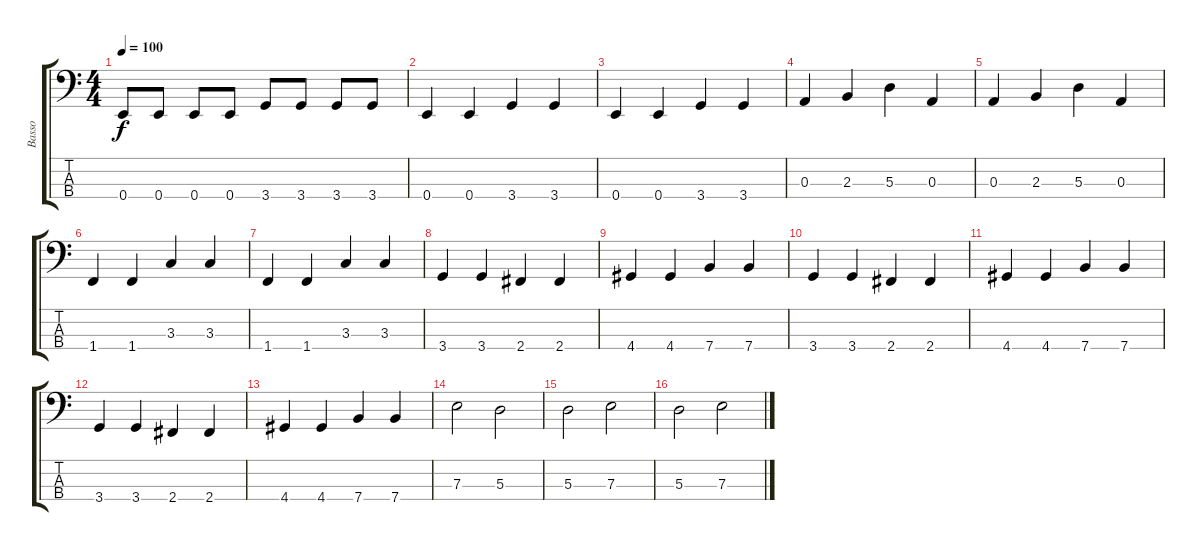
\track ("Basso" "Basso") {instrument electricbassfinger}
\staff {score tabs}
\tuning (G2 D2 A1 E1) {hide}
\ts (4 4)
\tempo 100
\clef f4
\ks c
0.4.8{dy f} 0.4.8 0.4.8 0.4.8 3.4.8 3.4.8 3.4.8 3.4.8 |
0.4.4 0.4.4 3.4.4 3.4.4 |
0.4.4 0.4.4 3.4.4 3.4.4 |
0.3.4 2.3.4 5.3.4 0.3.4 |
0.3.4 2.3.4 5.3.4 0.3.4 |
1.4.4 1.4.4 3.3.4 3.3.4 |
1.4.4 1.4.4 3.3.4 3.3.4 |
3.4.4 3.4.4 2.4.4 2.4.4 |
4.4.4 4.4.4 7.4.4 7.4.4 |
3.4.4 3.4.4 2.4.4 2.4.4 |
4.4.4 4.4.4 7.4.4 7.4.4 |
3.4.4 3.4.4 2.4.4 2.4.4 |
4.4.4 4.4.4 7.4.4 7.4.4 |
7.3.2 5.3.2 |
5.3.2 7.3.2 |
5.3.2 7.3.2
